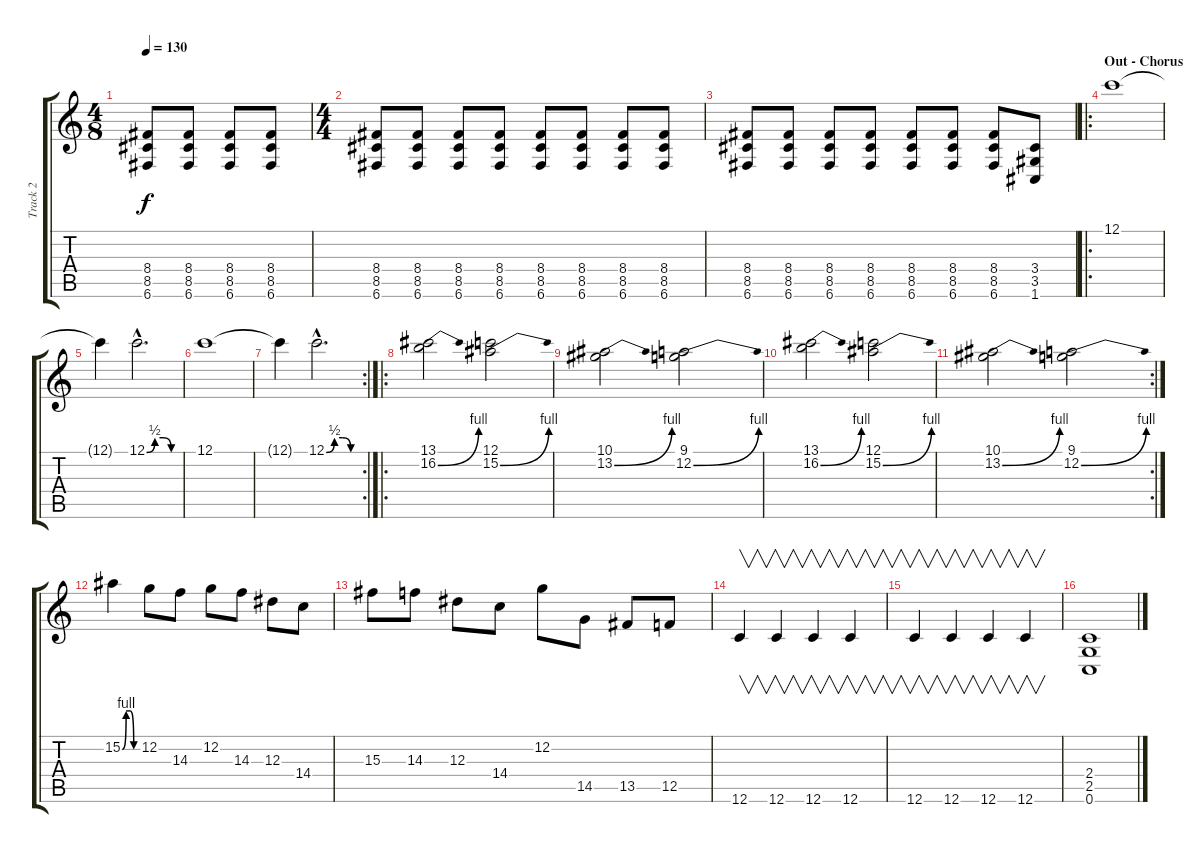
\track ("Track 2" "Track 2") {instrument distortionguitar}
\staff {score tabs}
\tuning (C4 G3 Eb3 Bb2 F2 C2) {hide}
\ts (4 8)
\tempo 130
\clef g2
\ks c
(8.4 8.5 6.6).8{dy f} (8.4 8.5 6.6).8 (8.4 8.5 6.6).8 (8.4 8.5 6.6).8 |
\ts (4 4)
(8.4 8.5 6.6).8 (8.4 8.5 6.6).8 (8.4 8.5 6.6).8 (8.4 8.5 6.6).8 (8.4 8.5 6.6).8 (8.4 8.5 6.6).8 (8.4 8.5 6.6).8 (8.4 8.5 6.6).8 |
(8.4 8.5 6.6).8 (8.4 8.5 6.6).8 (8.4 8.5 6.6).8 (8.4 8.5 6.6).8 (8.4 8.5 6.6).8 (8.4 8.5 6.6).8 (8.4 8.5 6.6).8 (3.4 3.5 1.6).8 |
\ro
\section ("" "Out - Chorus")
12.1.1 |
12.1{t}.4 12.1{be (custom 0 0 15 2 30 2 45 0 60 0) hac}.2{d} |
12.1.1 |
\rc 2
12.1{t}.4 12.1{be (custom 0 0 15 2 30 2 45 0 60 0) hac}.2{d} |
\ro
(13.1 16.2{be (bend 0 0 60 4)}).2 (12.1 15.2{be (bend 0 0 60 4)}).2 |
(10.1 13.2{be (bend 0 0 60 4)}).2 (9.1 12.2{be (bend 0 0 60 4)}).2 |
(13.1 16.2{be (bend 0 0 60 4)}).2 (12.1 15.2{be (bend 0 0 60 4)}).2 |
\rc 2
(10.1 13.2{be (bend 0 0 60 4)}).2 (9.1 12.2{be (bend 0 0 60 4)}).2 |
15.2{be (custom 0 0 15 4 30 4 45 0 60 0)}.4 12.2.8 14.3.8 12.2.8 14.3.8 12.3.8 14.4.8 |
15.3.8 14.3.8 12.3.8 14.4.8 12.2.8 14.5.8 13.5.8 12.5.8 |
12.6.4{v} 12.6.4{v} 12.6.4{v} 12.6.4{v} |
12.6.4{v} 12.6.4{v} 12.6.4{v} 12.6.4{v} |
(2.4 2.5 0.6).1
